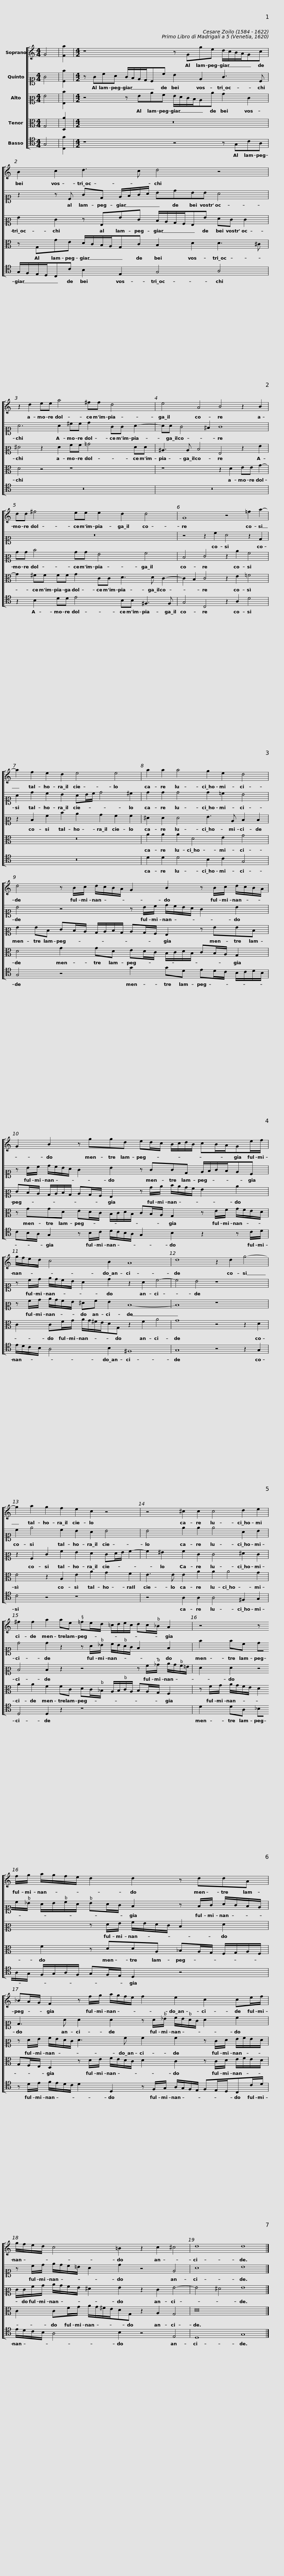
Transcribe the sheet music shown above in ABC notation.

X:1
%%score [ 1 2 3 4 5 ]
L:1/8
M:4/4
I:linebreak $
K:C
V:1 treble
V:2 alto1
V:3 alto2
V:4 alto transpose=-12
V:5 tenor
V:1
 G4 | [Fa]2 |[M:4/2] z8 z Gge d/c/B/A/Gc |$ B2 c2 d3 c d4 z4 | z2 d2 ee a4 ^ff d4 |$ %5
 e4 A4 B4 z2 B2 | dd ^f4 ee e2 d2 d4 | G8 z4 =f2 a2- |$ a2 f2 e2 d2 e4 e4 | a2 a2 a4 g2 e2 d4 |$ %10
 d4 z B/c/ d/c/B/A/ G2 B2 z B/c/ d/c/B/A/ |$ G2 B2 z ggd ed/c/ B/c/d/B/ cB/A/Ge/f/ | g/f/e/d/ c4 B2 A8 |$ d8 z2 d2 g4- | g2 a2 g2 f2 e2 c2 z4 | %15
 z4 ^c2 c2 c4 d2 e2 |$ ^f2 f2 a2 ae =fe/d/ =c/d/e/c/ dc/_B/ A2 | z4 z f/g/ a/g/f/e/ d2 d2 z ddA |$ _BA/G/ F2 z f/g/ a/g/f/e/ f2 e2 c2 ce/f/ |$ g/f/e/d/ c4 =B2 z2 c2 ^c4 | %20
 d8 d8 |] %21
V:2
 G4 | [Cf]2 |[M:4/2] z GcA G/F/E/D/Cc B2 E2 G3 C |$ z2 z C GD E/F/G/A/ BdBB A4 | A6 A2 ^cc d2 GG A2- |$ %5
 AA G4 ^F2 G8 | z16 | z4 z2 c2 A4 z2 D2 |$ A2 d2 c2 B2 AB/c/ d4 ^c2 | d2 d2 d4 d2 =c2 B4 |$ %10
 B4 z4 z B/c/ d/c/B/A/ G2 B2 |$ z B/c/ d/c/B/A/ G2 B2 z GGD E/F/G/F/EC | z c/d/ e/d/c/B/ A2 d2 z2 A2 c4- |$ c4 B4 z8 | c2 e4 c2 B2 A2 B4 | %15
 B4 e2 e2 e4 A2 B2 |$ d4 d2 z2 z A/_B/ c/B/A/G/ F2 F2 | f2 fc dc/_B/ A/B/c/A/ BA/G/ F2 z F/G/ A/G/F/E/ |$ D3 A A2 A2 z A/_B/ c/B/A/G/ A2 c2 |$ z c/d/ e/d/c/=B/ A2 d2 z4 E4 | %20
 A8 B8 |] %21
V:3
 G4 | [G,d]2 |[M:4/2] z4 z GcA G/F/E/D/Cc B2 E2 |$ G2 E2 z G,GE D/C/B,/A,/G,G FE E2 | ^F4 z2 F2 AA =B4 FF |$ %5
 ^C3 C D4 G,4 z2 G2 | BB d4 BB G4 A4 | D4 E4 z2 c2 A4 |$ z2 D2 A2 d2 c2 B2 A2 A2 | ^F2 F2 F4 G3 C D2 D2 |$ %10
 G2 GD ED/C/ B,/C/D/B,/ CB,/A,/ G,2 z GGD |$ ED/C/ B,/C/D/B,/ CB,/A,/ G,2 z B/c/ d/c/B/A/ G2 c2 | z A/B/ c/B/A/G/ ^FA G2 D8- |$ D8 z8 | z2 A,2 E2 A2 G2 F2 EF/G/ A2- | %15
 A2 ^G2 A2 E2 E4 ^F2 E2 |$ D4 D2 z2 z4 z A/_B/ c/B/A/=G/ | F2 F2 z4 z F/G/ A/G/F/E/ D2 F2 |$ z F/G/ A/G/F/E/ F3 A A2 A2 z E/F/ G/A/G/F/ |$ E/E/A/B/ c/B/A/G/ ^F2 G2 z2 E2 G4- | %20
 G4 ^F4 G8 |] %21
V:4
 G,4 | [D,A]2 |[M:4/2] z16 |$ z G,GE D/C/B,/A,/G,C B,2 D2 D3 ^C | D4 z4 z8 |$ %5
 z8 z2 D2 EE G2- | G2 ^FF FF G2 CC D3 D C2- | C2 B,2 C4 z2 E2 =F4 |$ z16 | A2 A2 A2 D4 E2 G4 |$ %10
 D4 G2 GD ED/C/ B,/C/D/B,/ CB,/A,/ G,2 |$ z GGD ED/C/ B,/C/D/B,/ CB,/A,/ G,2 z E/F/ G/F/E/D/ | C2 CF/G/ A/G/^F/E/DG, z2 F2 A4 |$ G8 z4 z2 D2 | E4 z2 A,2 E2 A2 G2 F2 | %15
 E3 E E2 A2 A2 A4 G2 |$ A2 A2 F2 FC DC/_B,/ A,/B,/C/A,/ B,A,/G,/ F,2 | z F/G/ A/G/F/E/ D2 F2 z DDA, _B,A,/G,/ F,/G,/A,/F,/ |$ G,F,/E,/ D,2 z D/E/ F/E/D/C/ D2 C2 z C/D/ E/F/E/D/ |$ C2 CF/G/ A/G/^F/E/DG, z2 A,2 G,4 | %20
 D16 |] %21
V:5
 G,4 | [C,G]2 |[M:4/2] z8 z4 z G,CA, |$ G,/F,/E,/D,/C,C B,2 E,2 G,4 A,4 | z16 |$ %5
 z16 | z2 B,2 DD E4 B,B, ^F,3 F, | G,4 C,4 z2 A,2 D4 |$ z16 | D2 D2 D4 B,2 C2 G,4 |$ %10
 G,4 z4 G2 GD ED/C/ B,/C/D/B,/ |$ CB,/A,/ G,2 z B,/C/ D/C/B,/A,/ G,2 B,2 z2 z C/D/ | E/D/C/B,/ A,4 B,2 ^F,8 |$ G,8 z4 z2 G,2 | C4 z4 z8 | %15
 z4 A,2 A,2 A,4 ^F,2 G,2 |$ D,4 D,2 z2 z8 | D2 DA, _B,A,/G,/ F,/G,/A,/F,/ G,F,/E,/ D,2 z4 |$ z D/E/ F/E/D/C/ D2 D,2 z F,/G,/ A,/G,/F,/E,/ F,E,/D,/C,C/D/ |$ E/D/C/B,/ A,4 B,2 z4 E,4 | %20
 D,8 G,8 |] %21
